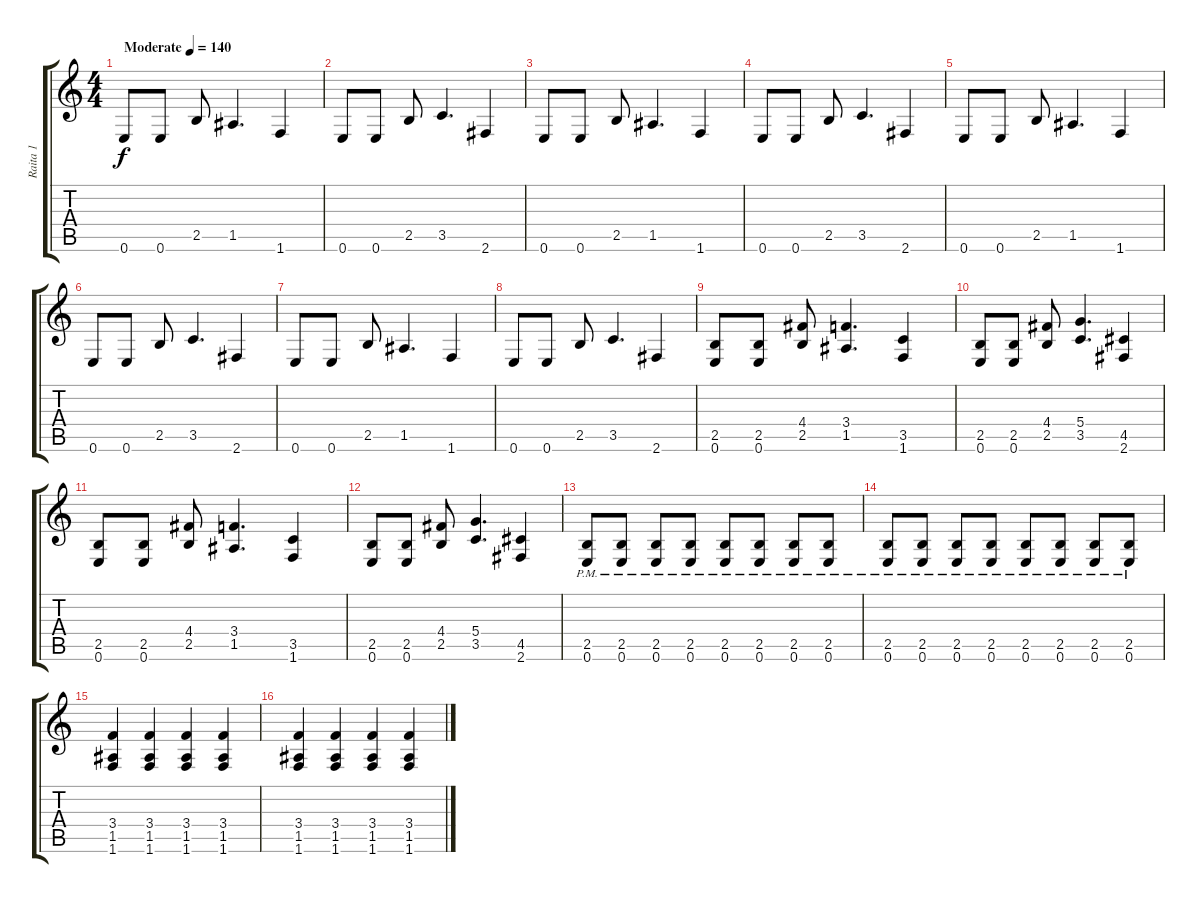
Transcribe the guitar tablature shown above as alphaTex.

\track ("Raita 1" "Raita 1") {instrument distortionguitar}
\staff {score tabs}
\tuning (E4 B3 G3 D3 A2 E2) {hide}
\ts (4 4)
\tempo (140 "Moderate")
\clef g2
\ks c
0.6.8{dy f instrument distortionguitar} 0.6.8 2.5.8 1.5.4{d} 1.6.4 |
0.6.8 0.6.8 2.5.8 3.5.4{d} 2.6.4 |
0.6.8 0.6.8 2.5.8 1.5.4{d} 1.6.4 |
0.6.8 0.6.8 2.5.8 3.5.4{d} 2.6.4 |
0.6.8 0.6.8 2.5.8 1.5.4{d} 1.6.4 |
0.6.8 0.6.8 2.5.8 3.5.4{d} 2.6.4 |
0.6.8 0.6.8 2.5.8 1.5.4{d} 1.6.4 |
0.6.8 0.6.8 2.5.8 3.5.4{d} 2.6.4 |
(2.5 0.6).8 (2.5 0.6).8 (4.4 2.5).8 (3.4 1.5).4{d} (3.5 1.6).4 |
(2.5 0.6).8 (2.5 0.6).8 (4.4 2.5).8 (5.4 3.5).4{d} (4.5 2.6).4 |
(2.5 0.6).8 (2.5 0.6).8 (4.4 2.5).8 (3.4 1.5).4{d} (3.5 1.6).4 |
(2.5 0.6).8 (2.5 0.6).8 (4.4 2.5).8 (5.4 3.5).4{d} (4.5 2.6).4 |
(2.5{pm} 0.6{pm}).8 (2.5{pm} 0.6{pm}).8 (2.5{pm} 0.6{pm}).8 (2.5{pm} 0.6{pm}).8 (2.5{pm} 0.6{pm}).8 (2.5{pm} 0.6{pm}).8 (2.5{pm} 0.6{pm}).8 (2.5{pm} 0.6{pm}).8 |
(2.5{pm} 0.6{pm}).8 (2.5{pm} 0.6{pm}).8 (2.5{pm} 0.6{pm}).8 (2.5{pm} 0.6{pm}).8 (2.5{pm} 0.6{pm}).8 (2.5{pm} 0.6{pm}).8 (2.5{pm} 0.6{pm}).8 (2.5{pm} 0.6{pm}).8 |
(3.4 1.5 1.6).4 (3.4 1.5 1.6).4 (3.4 1.5 1.6).4 (3.4 1.5 1.6).4 |
(3.4 1.5 1.6).4 (3.4 1.5 1.6).4 (3.4 1.5 1.6).4 (3.4 1.5 1.6).4
